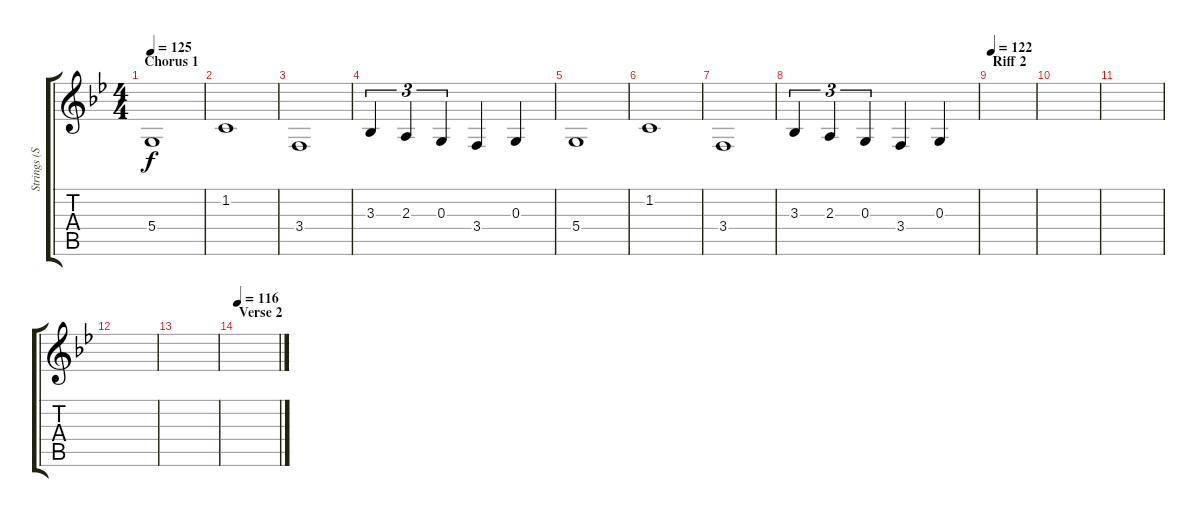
\track ("Strings (Staff 1)" "Strings (S") {instrument acousticgrandpiano}
\staff {score tabs}
\tuning (E4 B3 G3 D3 A2 E2) {hide}
\ts (4 4)
\section ("" "Chorus 1")
\tempo 125
\clef g2
\ks gminor
5.4.1{dy f} |
1.2.1 |
3.4.1 |
3.3.4{tu (3 2)} 2.3.4{tu (3 2)} 0.3.4{tu (3 2)} 3.4.4 0.3.4 |
5.4.1 |
1.2.1 |
3.4.1 |
3.3.4{tu (3 2)} 2.3.4{tu (3 2)} 0.3.4{tu (3 2)} 3.4.4 0.3.4 |
\section ("" "Riff 2")
\tempo 122
|
|
|
|
|
\section ("" "Verse 2")
\tempo 116
